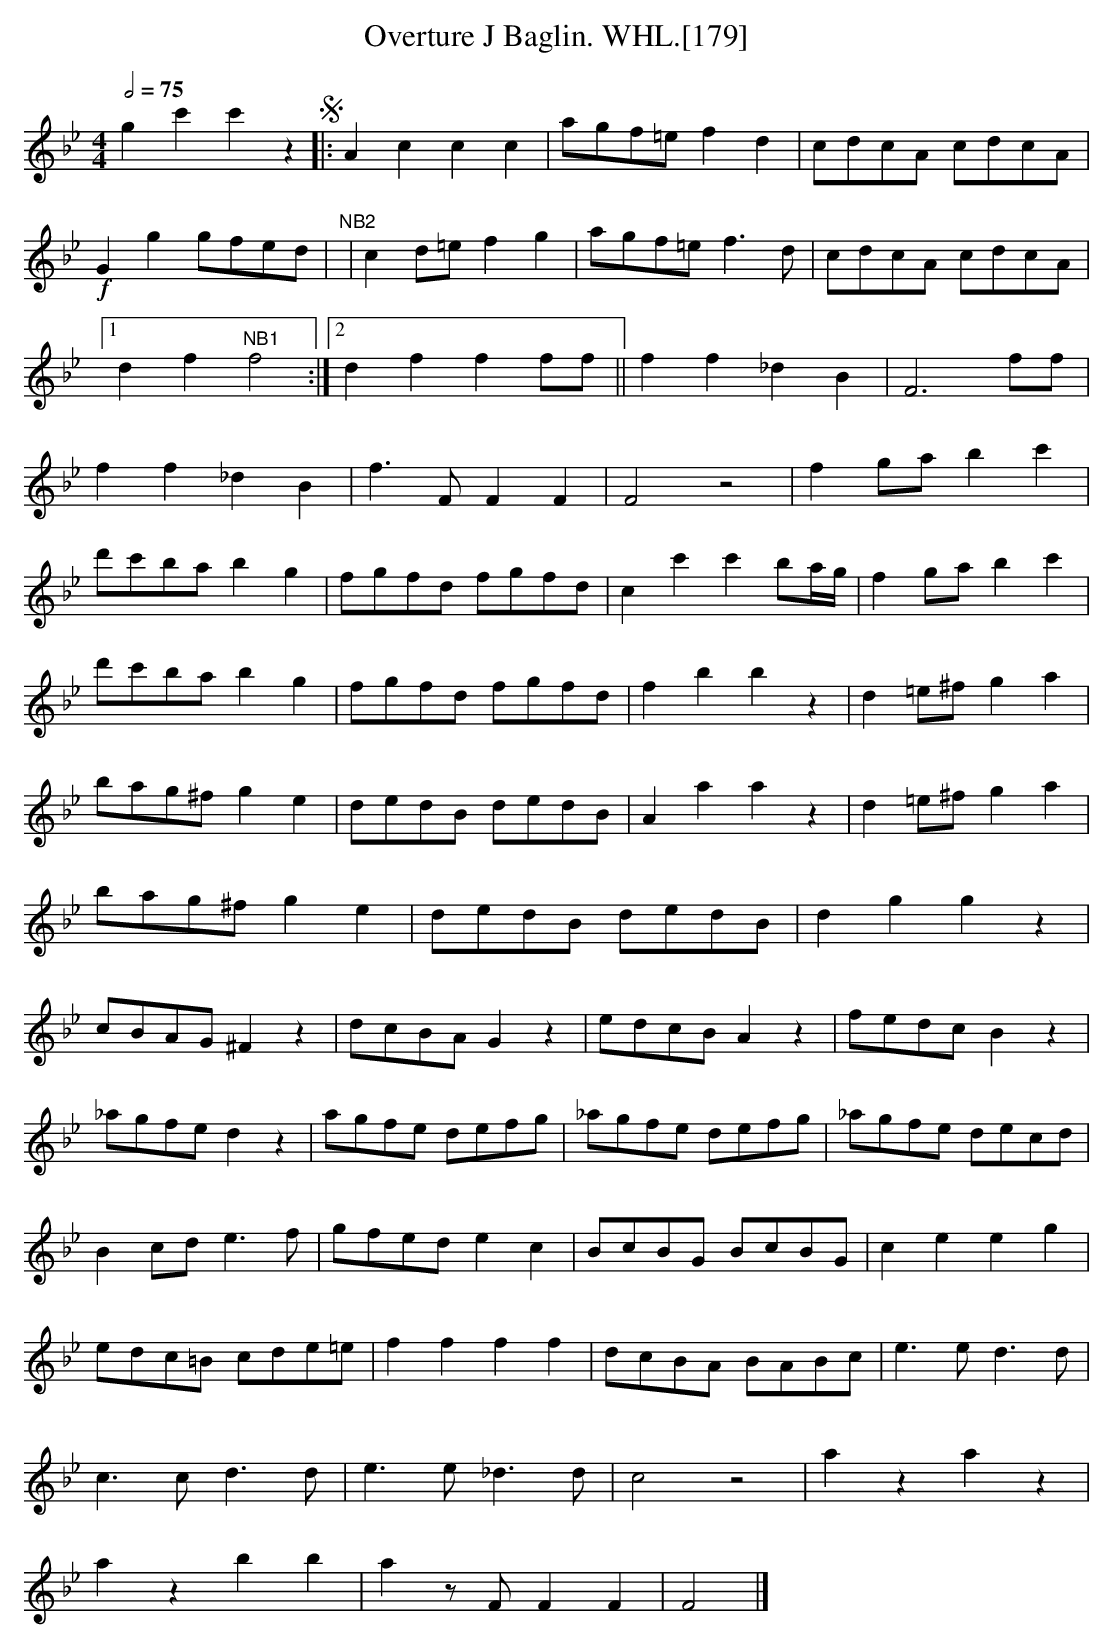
X:1
T:Overture J Baglin. WHL.[179]
M:4/4
L:1/8
Q:2/4=75
K:Bb
g2c'2c'2 z2 !segno!|: A2c2c2c2 | agf=e f2d2 | cdcA cdcA |
!f!G2g2 gfed |"NB2"|c2d=e f2g2 | agf=e f3d | cdcA cdcA |
[1 d2f2 "^NB1"f4:|2 d2f2f2 ff || f2f2 _d2B2 | F6 ff |
f2f2 _d2B2 | f3F F2F2 | F4 z4 | f2ga b2c'2 |
d'c'ba b2g2 | fgfd fgfd | c2c'2 c'2 ba/g/ | f2ga b2c'2 |
d'c'ba b2g2 | fgfd fgfd | f2b2b2 z2 | d2=e^f g2a2 |
bag^f g2e2 | dedB dedB | A2a2a2 z2 | d2=e^f g2a2 |
bag^f g2e2 | dedB dedB | d2g2g2 z2 |
cBAG ^F2z2 | dcBA G2z2 | edcB A2z2 | fedc B2z2 |
_agfe d2z2 | agfe defg | _agfe defg | _agfe decd |
B2cd e3f | gfed e2c2 | BcBG BcBG | c2e2 e2g2 |
edc=B cde=e | f2f2 f2f2 | dcBA BABc | e3e d3d |
c3c d3d | e3e _d3d | c4 z4 | a2z2 a2z2 |
a2z2 b2b2 | a2 zF F2F2 | F4 |]
